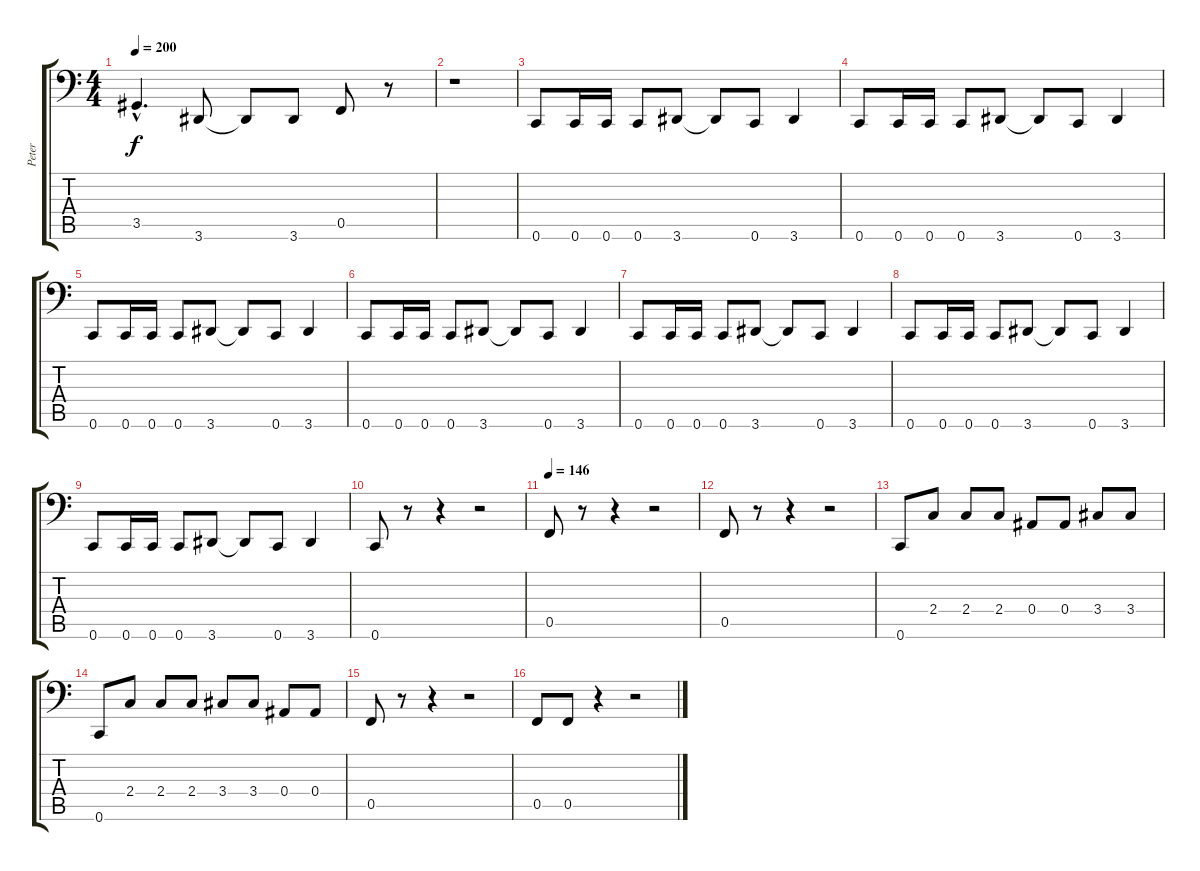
\track ("Peter" "Peter") {instrument electricbassfinger}
\staff {score tabs}
\tuning (C3 G2 Eb2 Bb1 F1 C1) {hide}
\ts (4 4)
\tempo 200
\clef f4
\ks c
3.5{hac}.4{d dy f} 3.6.8 3.6{t}.8 3.6.8 0.5.8 r.8 |
r.1 |
0.6.8 0.6.16 0.6.16 0.6.8 3.6.8 3.6{t}.8 0.6.8 3.6.4 |
0.6.8 0.6.16 0.6.16 0.6.8 3.6.8 3.6{t}.8 0.6.8 3.6.4 |
0.6.8 0.6.16 0.6.16 0.6.8 3.6.8 3.6{t}.8 0.6.8 3.6.4 |
0.6.8 0.6.16 0.6.16 0.6.8 3.6.8 3.6{t}.8 0.6.8 3.6.4 |
0.6.8 0.6.16 0.6.16 0.6.8 3.6.8 3.6{t}.8 0.6.8 3.6.4 |
0.6.8 0.6.16 0.6.16 0.6.8 3.6.8 3.6{t}.8 0.6.8 3.6.4 |
0.6.8 0.6.16 0.6.16 0.6.8 3.6.8 3.6{t}.8 0.6.8 3.6.4 |
0.6.8 r.8 r.4 r.2 |
\tempo 146
0.5.8 r.8 r.4 r.2 |
0.5.8 r.8 r.4 r.2 |
0.6.8 2.4.8 2.4.8 2.4.8 0.4.8 0.4.8 3.4.8 3.4.8 |
0.6.8 2.4.8 2.4.8 2.4.8 3.4.8 3.4.8 0.4.8 0.4.8 |
0.5.8 r.8 r.4 r.2 |
0.5.8 0.5.8 r.4 r.2
